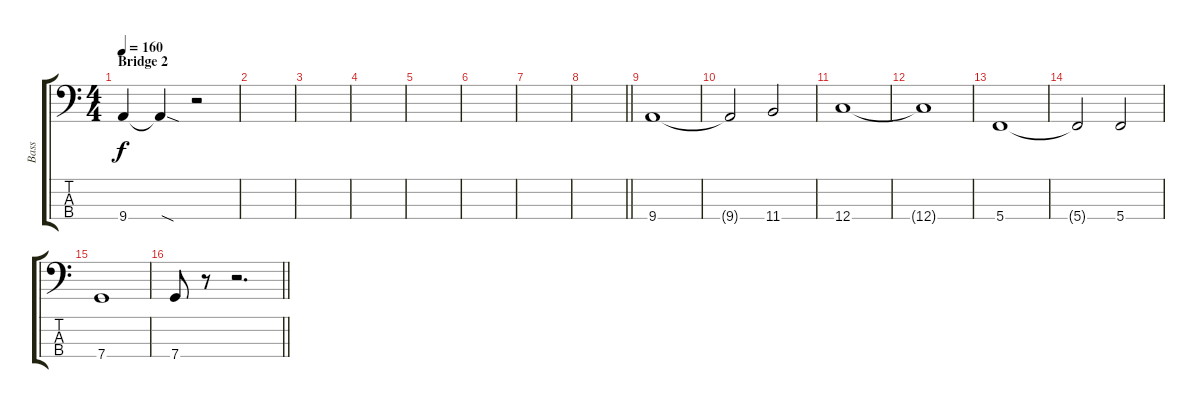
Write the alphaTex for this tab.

\track ("Bass" "Bass") {instrument electricbassfinger}
\staff {score tabs}
\tuning (F2 C2 G1 C1) {hide}
\ts (4 4)
\section ("" "Bridge 2")
\tempo 160
\clef f4
\ks c
9.4.4{dy f} 9.4{sod t}.4 r.2 |
|
|
|
|
|
|
\barLineRight lightlight
|
\section ("" "")
9.4.1 |
9.4{t}.2 11.4.2 |
12.4.1 |
12.4{t}.1 |
5.4.1 |
5.4{t}.2 5.4.2 |
7.4.1 |
\barLineRight lightlight
7.4.8 r.8 r.2{d}
